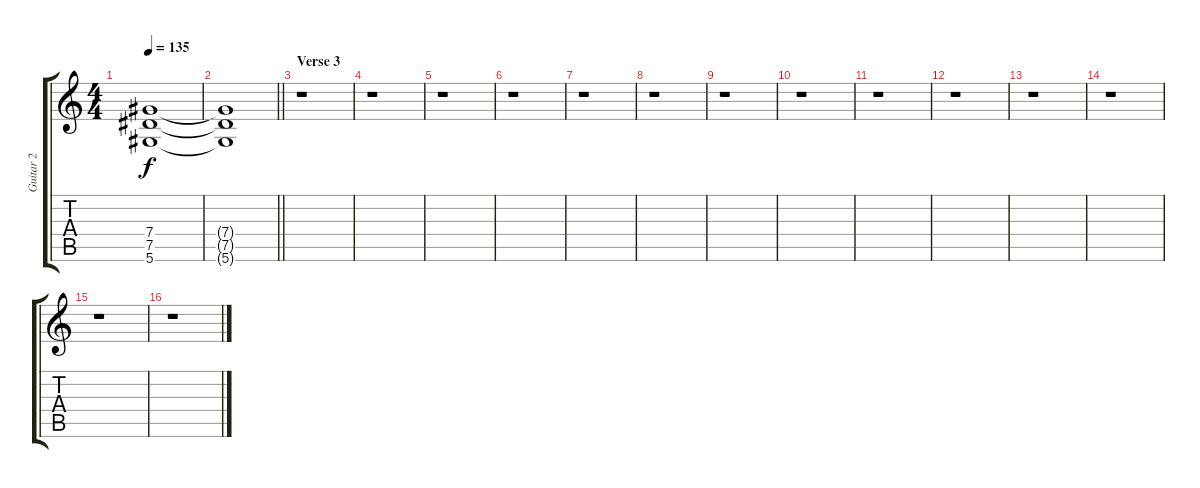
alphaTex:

\track ("Guitar 2" "Guitar 2") {instrument distortionguitar}
\staff {score tabs}
\tuning (Eb4 Bb3 Gb3 Db3 Ab2 Eb2) {hide}
\ts (4 4)
\tempo 135
\clef g2
\ks c
(7.4{t} 7.5{t} 5.6{t}).1{dy f} |
\barLineRight lightlight
(7.4{t} 7.5{t} 5.6{t}).1 |
\section ("" "Verse 3")
r.1 |
r.1 |
r.1 |
r.1 |
r.1 |
r.1 |
r.1 |
r.1 |
r.1 |
r.1 |
r.1 |
r.1 |
r.1 |
r.1
